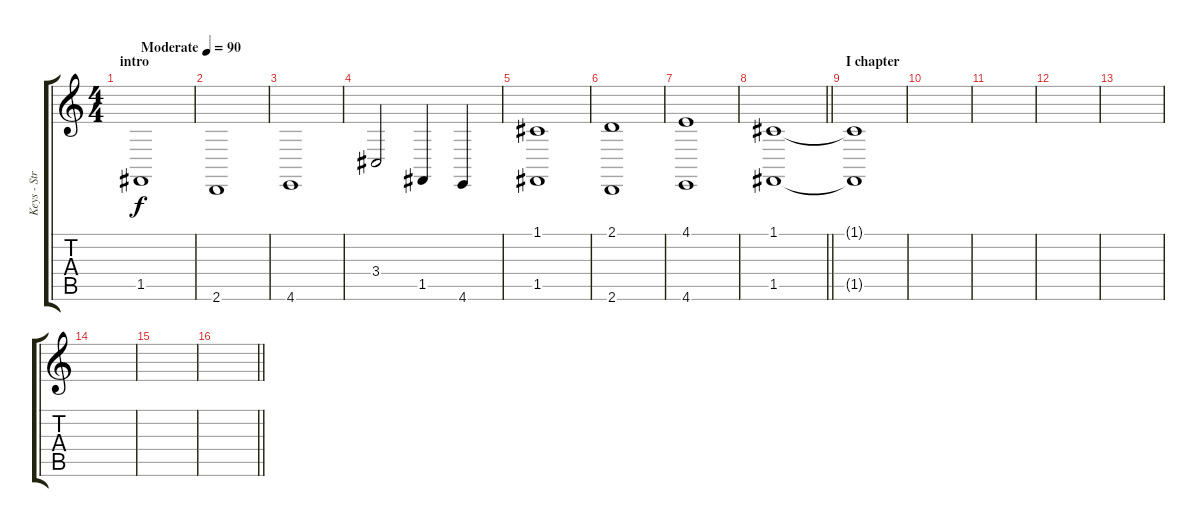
\track ("Keys - String Ensemble 2" "Keys - Str") {instrument stringensemble2}
\staff {score tabs}
\tuning (C4 G3 Eb3 Bb2 F2 C2) {hide}
\ts (4 4)
\section ("" "intro")
\tempo (90 "Moderate")
\clef g2
\ks c
1.5.1{dy f instrument stringensemble2} |
2.6.1 |
4.6.1 |
3.4.2 1.5.4 4.6.4 |
(1.1 1.5).1 |
(2.1 2.6).1 |
(4.1 4.6).1 |
\barLineRight lightlight
(1.1 1.5).1{volume 0 instrument stringensemble2} |
\section ("" "I chapter")
(1.1{t} 1.5{t}).1 |
|
|
|
|
|
|
\barLineRight lightlight
